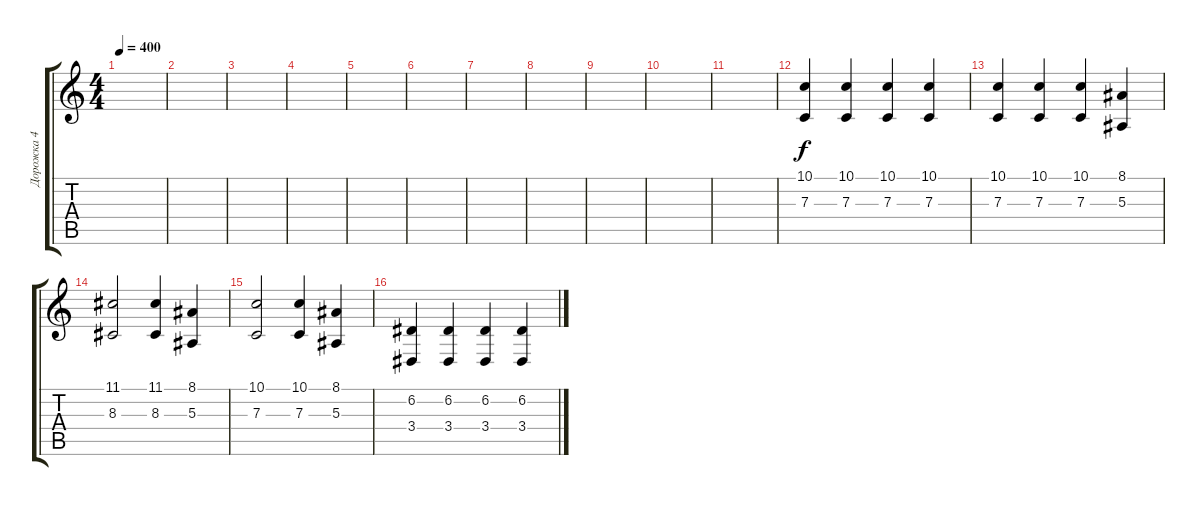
\track ("Дорожка 4" "Дорожка 4") {instrument tremolostrings}
\staff {score tabs}
\tuning (D4 A3 F3 C3 G2 D2) {hide}
\ts (4 4)
\tempo 400
\clef g2
\ks c
|
|
|
|
|
|
|
|
|
|
|
(10.1 7.3).4 (10.1 7.3).4 (10.1 7.3).4 (10.1 7.3).4 |
(10.1 7.3).4 (10.1 7.3).4 (10.1 7.3).4 (8.1 5.3).4 |
(11.1 8.3).2 (11.1 8.3).4 (8.1 5.3).4 |
(10.1 7.3).2 (10.1 7.3).4 (8.1 5.3).4 |
(6.2 3.4).4 (6.2 3.4).4 (6.2 3.4).4 (6.2 3.4).4
